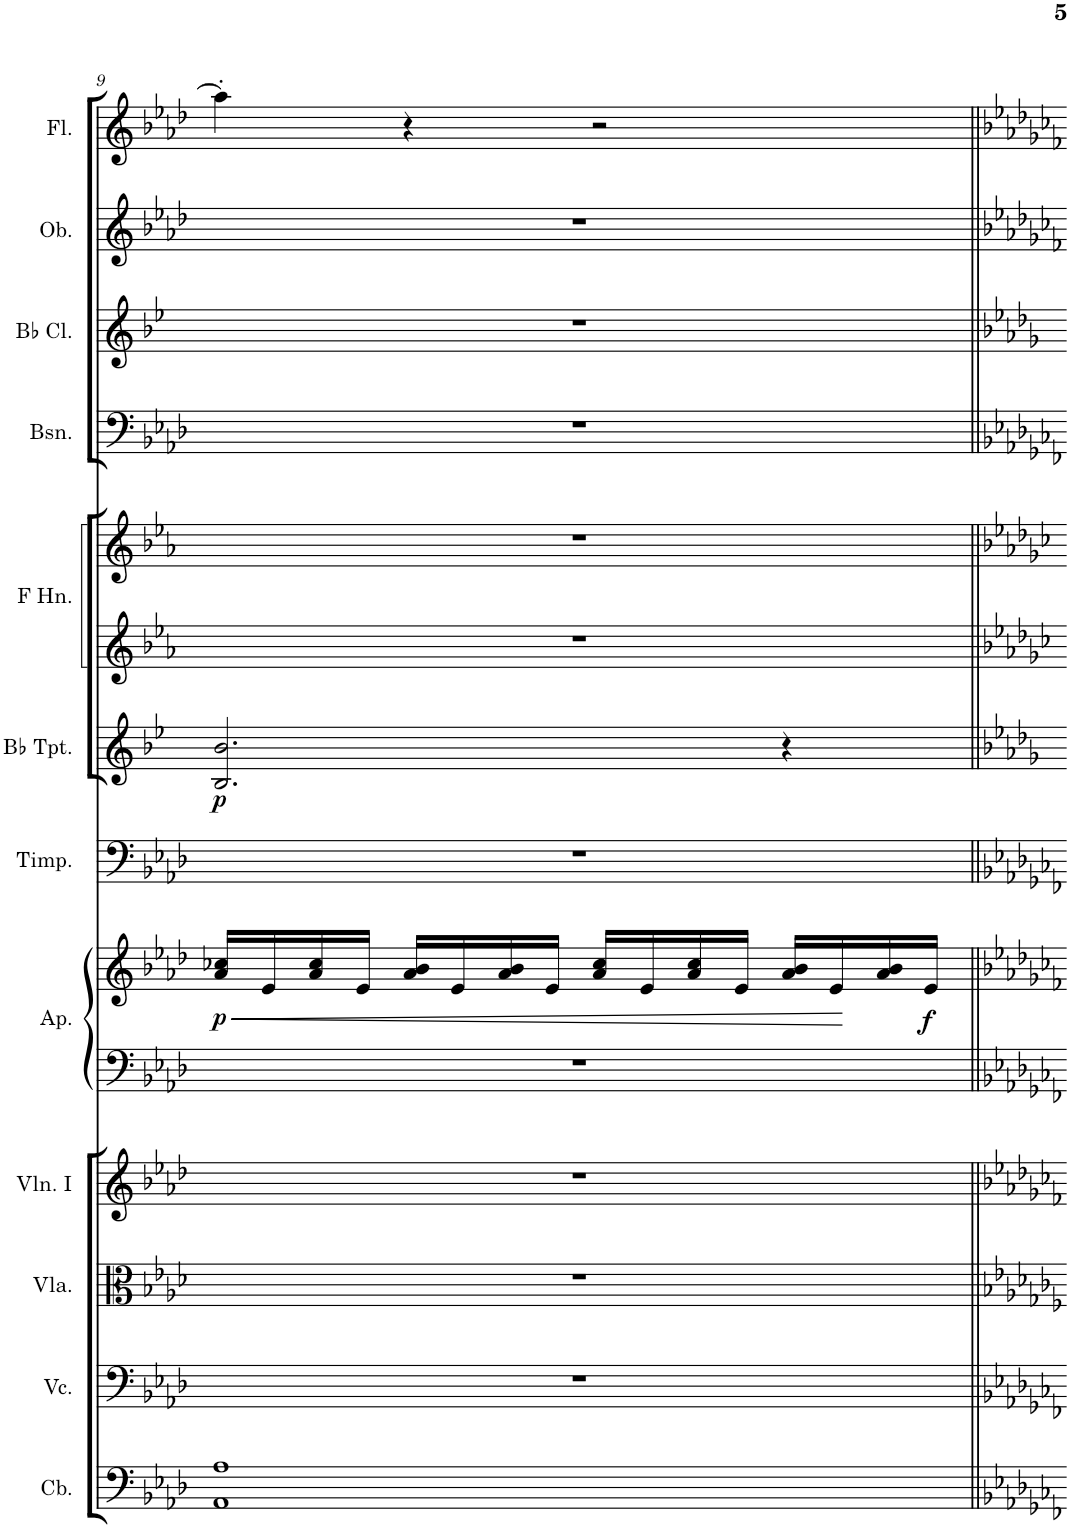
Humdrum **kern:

**kern	**kern	**kern	**kern	**kern	**kern	**dynam	**kern	**kern	**dynam	**kern	**kern	**kern	**kern	**kern	**kern
*part12	*part11	*part10	*part9	*part8	*part8	*part8	*part7	*part6	*part6	*part5	*part5	*part4	*part3	*part2	*part1
*staff14	*staff13	*staff12	*staff11	*staff10	*staff9	*staff9/10	*staff8	*staff7	*staff7	*staff6	*staff5	*staff4	*staff3	*staff2	*staff1
*I"Contrabasses	*I"Violoncellos	*I"Violas	*I"Violins I	*I"Арфа	*	*	*I"Timpani	*I"Trumpets in Bb	*	*I"Horns in F	*	*I"Bassoons	*I"Clarinets in Bb	*I"Oboes	*I"Flutes
*I'Cb.	*I'Vc.	*I'Vla.	*I'Vln. I	*	*	*	*I'Timp.	*	*	*	*	*I'Bsn.	*	*I'Ob.	*I'Fl.
!!LO:PB:g=z
*clefF4	*clefF4	*clefC3	*clefG2	*clefF4	*clefG2	*	*clefF4	*clefG2	*	*clefG2	*clefG2	*clefF4	*clefG2	*clefG2	*clefG2
*Trd7c12	*	*	*	*	*	*	*	*Trd1c2	*	*Trd4c7	*Trd4c7	*	*Trd1c2	*	*
*k[b-e-a-d-]	*k[b-e-a-d-]	*k[b-e-a-d-]	*k[b-e-a-d-]	*k[b-e-a-d-]	*k[b-e-a-d-]	*	*k[b-e-a-d-]	*k[b-e-]	*	*k[b-e-a-]	*k[b-e-a-]	*k[b-e-a-d-]	*k[b-e-]	*k[b-e-a-d-]	*k[b-e-a-d-]
*M4/4	*M4/4	*M4/4	*M4/4	*M4/4	*M4/4	*	*M4/4	*M4/4	*	*M4/4	*M4/4	*M4/4	*M4/4	*M4/4	*M4/4
=9	=9	=9	=9	=9	=9	=9	=9	=9	=9	=9	=9	=9	=9	=9	=9
!	!	!	!	!	!	!LO:HP:b	!	!	!	!	!	!	!	!	!
!	!	!	!	!	!	!LO:DY:n=1:b	!	!	!LO:DY:b	!	!	!	!	!	!
1AA- 1A-	1r	1r	1r	1r	16a-/ 16cc-X/LL	< p	1r	2.B-/ 2.b-/	p	1r	1r	1r	1r	1r	4aa-'\]
.	.	.	.	.	16e-/	.	.	.	.	.	.	.	.	.	.
.	.	.	.	.	16a-/ 16cc-/	.	.	.	.	.	.	.	.	.	.
.	.	.	.	.	16e-/JJ	.	.	.	.	.	.	.	.	.	.
.	.	.	.	.	16a-/ 16b-/LL	.	.	.	.	.	.	.	.	.	4r
.	.	.	.	.	16e-/	.	.	.	.	.	.	.	.	.	.
.	.	.	.	.	16a-/ 16b-/	.	.	.	.	.	.	.	.	.	.
.	.	.	.	.	16e-/JJ	.	.	.	.	.	.	.	.	.	.
.	.	.	.	.	16a-/ 16cc-/LL	.	.	.	.	.	.	.	.	.	2r
.	.	.	.	.	16e-/	.	.	.	.	.	.	.	.	.	.
.	.	.	.	.	16a-/ 16cc-/	.	.	.	.	.	.	.	.	.	.
.	.	.	.	.	16e-/JJ	.	.	.	.	.	.	.	.	.	.
.	.	.	.	.	16a-/ 16b-/LL	.	.	4r	.	.	.	.	.	.	.
.	.	.	.	.	16e-/	.	.	.	.	.	.	.	.	.	.
.	.	.	.	.	16a-/ 16b-/	[	.	.	.	.	.	.	.	.	.
!	!	!	!	!	!	!LO:DY:n=2:b	!	!	!	!	!	!	!	!	!
.	.	.	.	.	16e-/JJ	f	.	.	.	.	.	.	.	.	.
=||	=||	=||	=||	=||	=||	=||	=||	=||	=||	=||	=||	=||	=||	=||	=||
*-	*-	*-	*-	*-	*-	*-	*-	*-	*-	*-	*-	*-	*-	*-	*-
